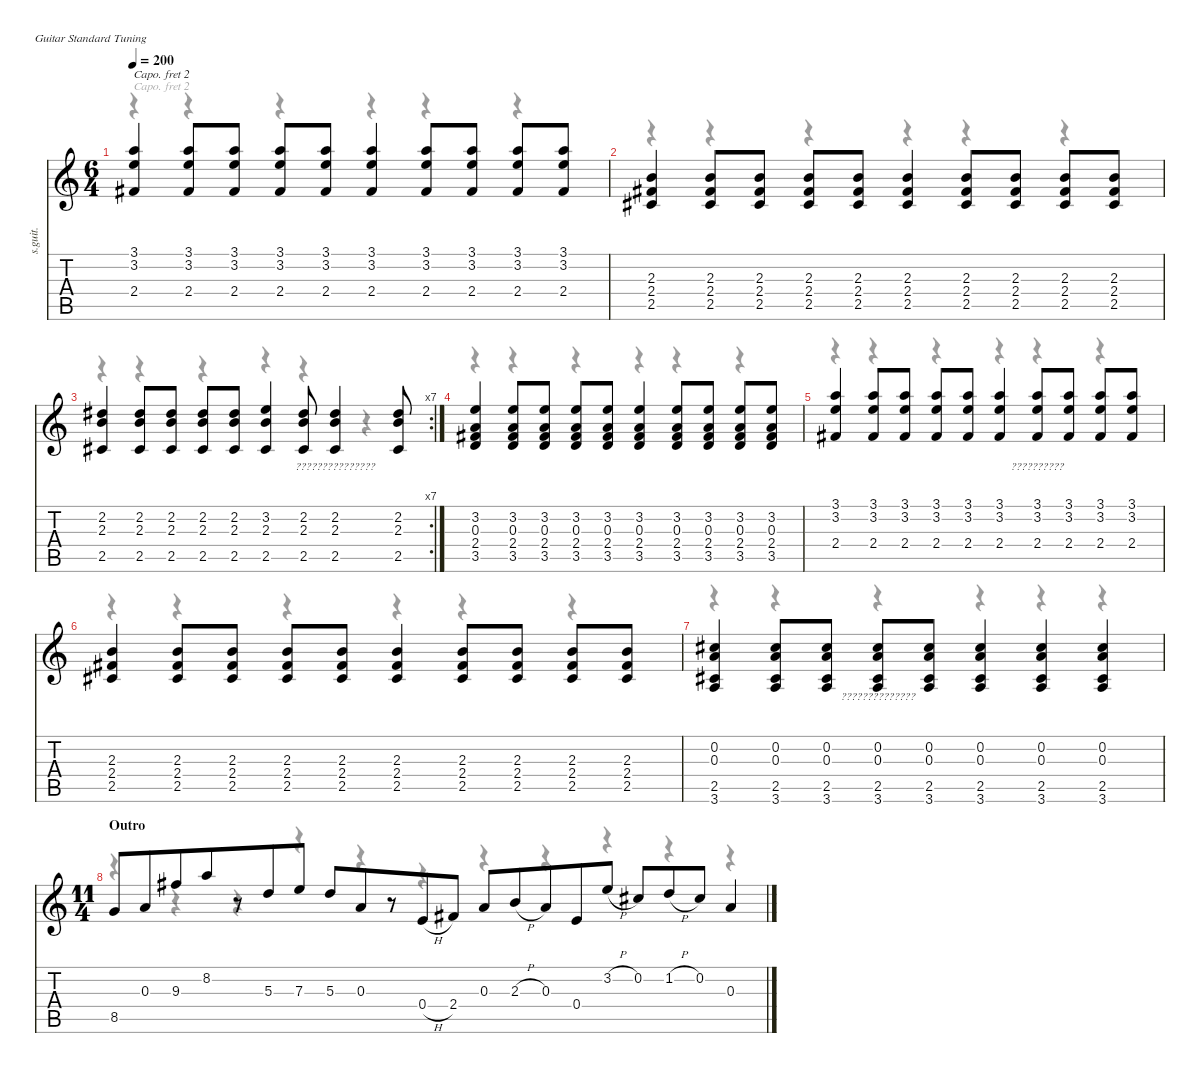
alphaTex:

\defaultSystemsLayout 4
\hideDynamics
\bracketExtendMode nobrackets
\otherSystemsTrackNameOrientation horizontal
\track ("Track 1" "s.guit.") {instrument acousticguitarsteel}
\staff {score tabs}
\capo 2
\tuning (E4 B3 G3 D3 A2 E2)
\voice
\ts (6 4)
\tempo 200
\clef g2
\ks c
(3.1 3.2 2.4{acc #}).4{lyrics (0 " ") lyrics (1 "") lyrics (2 "") lyrics (3 "") lyrics (4 "") dy f beam Up} (3.1 3.2 2.4{acc #}).8{lyrics (0 " ") lyrics (1 "") lyrics (2 "") lyrics (3 "") lyrics (4 "") beam Up} (3.1 3.2 2.4{acc #}).8{lyrics (0 " ") lyrics (1 "") lyrics (2 "") lyrics (3 "") lyrics (4 "") beam Up} (3.1 3.2 2.4{acc #}).8{lyrics (0 " ") lyrics (1 "") lyrics (2 "") lyrics (3 "") lyrics (4 "") beam Up} (3.1 3.2 2.4{acc #}).8{lyrics (0 " ") lyrics (1 "") lyrics (2 "") lyrics (3 "") lyrics (4 "") beam Up} (3.1 3.2 2.4{acc #}).4{lyrics (0 " ") lyrics (1 "") lyrics (2 "") lyrics (3 "") lyrics (4 "") beam Up} (3.1 3.2 2.4{acc #}).8{lyrics (0 " ") lyrics (1 "") lyrics (2 "") lyrics (3 "") lyrics (4 "") beam Up} (3.1 3.2 2.4{acc #}).8{lyrics (0 " ") lyrics (1 "") lyrics (2 "") lyrics (3 "") lyrics (4 "") beam Up} (3.1 3.2 2.4{acc #}).8{lyrics (0 " ") lyrics (1 "") lyrics (2 "") lyrics (3 "") lyrics (4 "") beam Up} (3.1 3.2 2.4{acc #}).8{lyrics (0 " ") lyrics (1 "") lyrics (2 "") lyrics (3 "") lyrics (4 "") beam Up} |
(2.3 2.4{acc #} 2.5{acc #}).4{lyrics (0 " ") lyrics (1 "") lyrics (2 "") lyrics (3 "") lyrics (4 "") beam Up} (2.3 2.4{acc #} 2.5{acc #}).8{lyrics (0 " ") lyrics (1 "") lyrics (2 "") lyrics (3 "") lyrics (4 "") beam Up} (2.3 2.4{acc #} 2.5{acc #}).8{lyrics (0 " ") lyrics (1 "") lyrics (2 "") lyrics (3 "") lyrics (4 "") beam Up} (2.3 2.4{acc #} 2.5{acc #}).8{lyrics (0 " ") lyrics (1 "") lyrics (2 "") lyrics (3 "") lyrics (4 "") beam Up} (2.3 2.4{acc #} 2.5{acc #}).8{lyrics (0 " ") lyrics (1 "") lyrics (2 "") lyrics (3 "") lyrics (4 "") beam Up} (2.3 2.4{acc #} 2.5{acc #}).4{lyrics (0 " ") lyrics (1 "") lyrics (2 "") lyrics (3 "") lyrics (4 "") beam Up} (2.3 2.4{acc #} 2.5{acc #}).8{lyrics (0 " ") lyrics (1 "") lyrics (2 "") lyrics (3 "") lyrics (4 "") beam Up} (2.3 2.4{acc #} 2.5{acc #}).8{lyrics (0 " ") lyrics (1 "") lyrics (2 "") lyrics (3 "") lyrics (4 "") beam Up} (2.3 2.4{acc #} 2.5{acc #}).8{lyrics (0 " ") lyrics (1 "") lyrics (2 "") lyrics (3 "") lyrics (4 "") beam Up} (2.3 2.4{acc #} 2.5{acc #}).8{lyrics (0 " ") lyrics (1 "") lyrics (2 "") lyrics (3 "") lyrics (4 "") beam Up} |
\rc 7
(2.2{acc #} 2.3 2.5{acc #}).4{lyrics (0 " ") lyrics (1 "") lyrics (2 "") lyrics (3 "") lyrics (4 "") beam Up} (2.2{acc #} 2.3 2.5{acc #}).8{lyrics (0 " ") lyrics (1 "") lyrics (2 "") lyrics (3 "") lyrics (4 "") beam Up} (2.2{acc #} 2.3 2.5{acc #}).8{lyrics (0 " ") lyrics (1 "") lyrics (2 "") lyrics (3 "") lyrics (4 "") beam Up} (2.2{acc #} 2.3 2.5{acc #}).8{lyrics (0 " ") lyrics (1 "") lyrics (2 "") lyrics (3 "") lyrics (4 "") beam Up} (2.2{acc #} 2.3 2.5{acc #}).8{lyrics (0 " ") lyrics (1 "") lyrics (2 "") lyrics (3 "") lyrics (4 "") beam Up} (3.2 2.3 2.5{acc #}).4{lyrics (0 " ") lyrics (1 "") lyrics (2 "") lyrics (3 "") lyrics (4 "") beam Up} (2.2{acc #} 2.3 2.5{acc #}).8{lyrics (0 " ") lyrics (1 "") lyrics (2 "") lyrics (3 "") lyrics (4 "") beam Up} (2.2{acc #} 2.3 2.5{acc #}).4{lyrics (0 "???????????????") lyrics (1 "") lyrics (2 "") lyrics (3 "") lyrics (4 "") beam Up} (2.2{acc #} 2.3 2.5{acc #}).8{lyrics (0 " ") lyrics (1 "") lyrics (2 "") lyrics (3 "") lyrics (4 "") beam Up} |
(3.2 0.3 2.4{acc #} 3.5).4{lyrics (0 " ") lyrics (1 "") lyrics (2 "") lyrics (3 "") lyrics (4 "") beam Up} (3.2 0.3 2.4{acc #} 3.5).8{lyrics (0 " ") lyrics (1 "") lyrics (2 "") lyrics (3 "") lyrics (4 "") beam Up} (3.2 0.3 2.4{acc #} 3.5).8{lyrics (0 " ") lyrics (1 "") lyrics (2 "") lyrics (3 "") lyrics (4 "") beam Up} (3.2 0.3 2.4{acc #} 3.5).8{lyrics (0 " ") lyrics (1 "") lyrics (2 "") lyrics (3 "") lyrics (4 "") beam Up} (3.2 0.3 2.4{acc #} 3.5).8{lyrics (0 " ") lyrics (1 "") lyrics (2 "") lyrics (3 "") lyrics (4 "") beam Up} (3.2 0.3 2.4{acc #} 3.5).4{lyrics (0 " ") lyrics (1 "") lyrics (2 "") lyrics (3 "") lyrics (4 "") beam Up} (3.2 0.3 2.4{acc #} 3.5).8{lyrics (0 " ") lyrics (1 "") lyrics (2 "") lyrics (3 "") lyrics (4 "") beam Up} (3.2 0.3 2.4{acc #} 3.5).8{lyrics (0 " ") lyrics (1 "") lyrics (2 "") lyrics (3 "") lyrics (4 "") beam Up} (3.2 0.3 2.4{acc #} 3.5).8{lyrics (0 " ") lyrics (1 "") lyrics (2 "") lyrics (3 "") lyrics (4 "") beam Up} (3.2 0.3 2.4{acc #} 3.5).8{lyrics (0 " ") lyrics (1 "") lyrics (2 "") lyrics (3 "") lyrics (4 "") beam Up} |
(3.1 3.2 2.4{acc #}).4{lyrics (0 " ") lyrics (1 "") lyrics (2 "") lyrics (3 "") lyrics (4 "") beam Up} (3.1 3.2 2.4{acc #}).8{lyrics (0 " ") lyrics (1 "") lyrics (2 "") lyrics (3 "") lyrics (4 "") beam Up} (3.1 3.2 2.4{acc #}).8{lyrics (0 " ") lyrics (1 "") lyrics (2 "") lyrics (3 "") lyrics (4 "") beam Up} (3.1 3.2 2.4{acc #}).8{lyrics (0 " ") lyrics (1 "") lyrics (2 "") lyrics (3 "") lyrics (4 "") beam Up} (3.1 3.2 2.4{acc #}).8{lyrics (0 " ") lyrics (1 "") lyrics (2 "") lyrics (3 "") lyrics (4 "") beam Up} (3.1 3.2 2.4{acc #}).4{lyrics (0 " ") lyrics (1 "") lyrics (2 "") lyrics (3 "") lyrics (4 "") beam Up} (3.1 3.2 2.4{acc #}).8{lyrics (0 "??????????") lyrics (1 "") lyrics (2 "") lyrics (3 "") lyrics (4 "") beam Up} (3.1 3.2 2.4{acc #}).8{lyrics (0 " ") lyrics (1 "") lyrics (2 "") lyrics (3 "") lyrics (4 "") beam Up} (3.1 3.2 2.4{acc #}).8{lyrics (0 " ") lyrics (1 "") lyrics (2 "") lyrics (3 "") lyrics (4 "") beam Up} (3.1 3.2 2.4{acc #}).8{lyrics (0 " ") lyrics (1 "") lyrics (2 "") lyrics (3 "") lyrics (4 "") beam Up} |
(2.3 2.4{acc #} 2.5{acc #}).4{lyrics (0 " ") lyrics (1 "") lyrics (2 "") lyrics (3 "") lyrics (4 "") beam Up} (2.3 2.4{acc #} 2.5{acc #}).8{lyrics (0 " ") lyrics (1 "") lyrics (2 "") lyrics (3 "") lyrics (4 "") beam Up} (2.3 2.4{acc #} 2.5{acc #}).8{lyrics (0 " ") lyrics (1 "") lyrics (2 "") lyrics (3 "") lyrics (4 "") beam Up} (2.3 2.4{acc #} 2.5{acc #}).8{lyrics (0 " ") lyrics (1 "") lyrics (2 "") lyrics (3 "") lyrics (4 "") beam Up} (2.3 2.4{acc #} 2.5{acc #}).8{lyrics (0 " ") lyrics (1 "") lyrics (2 "") lyrics (3 "") lyrics (4 "") beam Up} (2.3 2.4{acc #} 2.5{acc #}).4{lyrics (0 " ") lyrics (1 "") lyrics (2 "") lyrics (3 "") lyrics (4 "") beam Up} (2.3 2.4{acc #} 2.5{acc #}).8{lyrics (0 " ") lyrics (1 "") lyrics (2 "") lyrics (3 "") lyrics (4 "") beam Up} (2.3 2.4{acc #} 2.5{acc #}).8{lyrics (0 " ") lyrics (1 "") lyrics (2 "") lyrics (3 "") lyrics (4 "") beam Up} (2.3 2.4{acc #} 2.5{acc #}).8{lyrics (0 " ") lyrics (1 "") lyrics (2 "") lyrics (3 "") lyrics (4 "") beam Up} (2.3 2.4{acc #} 2.5{acc #}).8{lyrics (0 " ") lyrics (1 "") lyrics (2 "") lyrics (3 "") lyrics (4 "") beam Up} |
(0.2{acc #} 0.3 2.5{acc #} 3.6).4{lyrics (0 " ") lyrics (1 "") lyrics (2 "") lyrics (3 "") lyrics (4 "") beam Up} (0.2{acc #} 0.3 2.5{acc #} 3.6).8{lyrics (0 " ") lyrics (1 "") lyrics (2 "") lyrics (3 "") lyrics (4 "") beam Up} (0.2{acc #} 0.3 2.5{acc #} 3.6).8{lyrics (0 " ") lyrics (1 "") lyrics (2 "") lyrics (3 "") lyrics (4 "") beam Up} (0.2{acc #} 0.3 2.5{acc #} 3.6).8{lyrics (0 "??????????????") lyrics (1 "") lyrics (2 "") lyrics (3 "") lyrics (4 "") beam Up} (0.2{acc #} 0.3 2.5{acc #} 3.6).8{beam Up} (0.2{acc #} 0.3 2.5{acc #} 3.6).4{beam Up} (0.2{acc #} 0.3 2.5{acc #} 3.6).4{beam Up} (0.2{acc #} 0.3 2.5{acc #} 3.6).4{beam Up} |
\ts (11 4)
\beaming (8 7 5 5 5)
\section ("" "Outro")
8.5.8{beam Up} 0.3.8{beam Up} 9.3{acc #}.8{beam Up} 8.2.8{beam Up} r.8{beam Up} 5.3.8{beam Up} 7.3.8{beam Up} 5.3.8{beam Up} 0.3.8{beam Up} r.8{beam Up} 0.4{h}.8{beam Up} 2.4{acc #}.8{beam Up} 0.3.8{beam Up} 2.3{h}.8{beam Up} 0.3.8{beam Up} 0.4.8{beam Up} 3.2{h}.8{beam Up} 0.2{acc #}.8{beam Up} 1.2{h}.8{beam Up} 0.2{acc #}.8{beam Up} 0.3.4{beam Up}
\voice
\clef g2
\ottava regular
\simile none
\ks c
r.4{dy mf beam Down} r.4{beam Down} r.4{beam Down} r.4{beam Down} r.4{beam Down} r.4{beam Down} |
r.4{beam Down} r.4{beam Down} r.4{beam Down} r.4{beam Down} r.4{beam Down} r.4{beam Down} |
r.4{beam Down} r.4{beam Down} r.4{beam Down} r.4{beam Down} r.4{beam Down} r.4{beam Down} |
r.4{beam Down} r.4{beam Down} r.4{beam Down} r.4{beam Down} r.4{beam Down} r.4{beam Down} |
r.4{beam Down} r.4{beam Down} r.4{beam Down} r.4{beam Down} r.4{beam Down} r.4{beam Down} |
r.4{beam Down} r.4{beam Down} r.4{beam Down} r.4{beam Down} r.4{beam Down} r.4{beam Down} |
r.4{beam Down} r.4{beam Down} r.4{beam Down} r.4{beam Down} r.4{beam Down} r.4{beam Down} |
r.4{beam Down} r.4{beam Down} r.4{beam Down} r.4{beam Down} r.4{beam Down} r.4{beam Down} r.4{beam Down} r.4{beam Down} r.4{beam Down} r.4{beam Down} r.4{beam Down}
